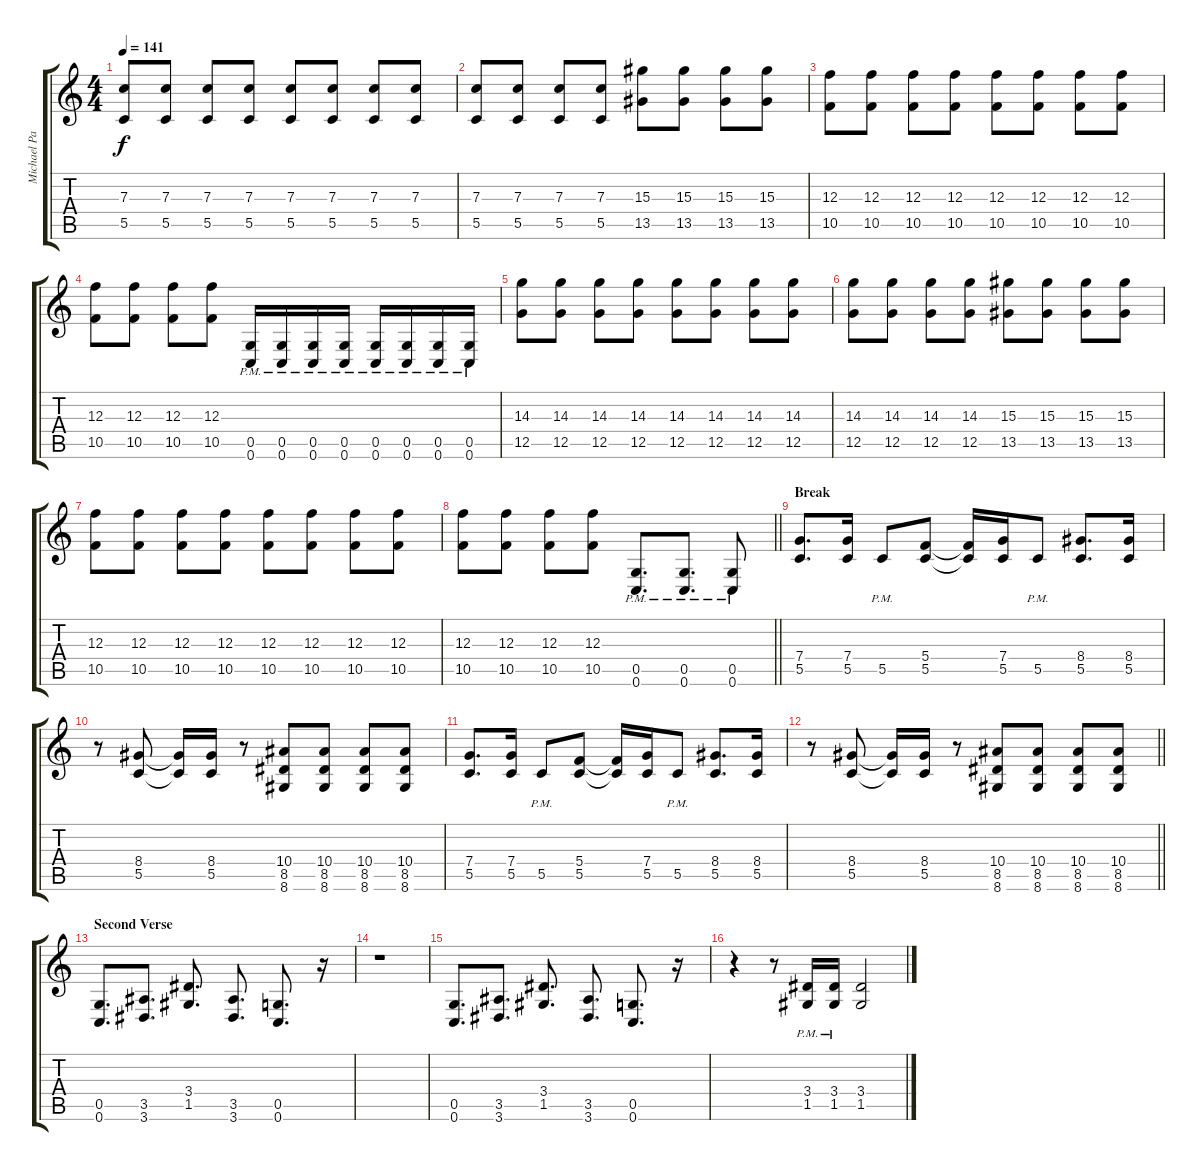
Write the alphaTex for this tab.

\track ("Michael Padget" "Michael Pa") {instrument distortionguitar}
\staff {score tabs}
\tuning (D4 A3 F3 C3 G2 C2) {hide}
\ts (4 4)
\tempo 141
\clef g2
\ks c
(7.3 5.5).8{dy f} (7.3 5.5).8 (7.3 5.5).8 (7.3 5.5).8 (7.3 5.5).8 (7.3 5.5).8 (7.3 5.5).8 (7.3 5.5).8 |
(7.3 5.5).8 (7.3 5.5).8 (7.3 5.5).8 (7.3 5.5).8 (15.3 13.5).8 (15.3 13.5).8 (15.3 13.5).8 (15.3 13.5).8 |
(12.3 10.5).8 (12.3 10.5).8 (12.3 10.5).8 (12.3 10.5).8 (12.3 10.5).8 (12.3 10.5).8 (12.3 10.5).8 (12.3 10.5).8 |
(12.3 10.5).8 (12.3 10.5).8 (12.3 10.5).8 (12.3 10.5).8 (0.5{pm} 0.6{pm}).16 (0.5{pm} 0.6{pm}).16 (0.5{pm} 0.6{pm}).16 (0.5{pm} 0.6{pm}).16 (0.5{pm} 0.6{pm}).16 (0.5{pm} 0.6{pm}).16 (0.5{pm} 0.6{pm}).16 (0.5{pm} 0.6{pm}).16 |
(14.3 12.5).8 (14.3 12.5).8 (14.3 12.5).8 (14.3 12.5).8 (14.3 12.5).8 (14.3 12.5).8 (14.3 12.5).8 (14.3 12.5).8 |
(14.3 12.5).8 (14.3 12.5).8 (14.3 12.5).8 (14.3 12.5).8 (15.3 13.5).8 (15.3 13.5).8 (15.3 13.5).8 (15.3 13.5).8 |
(12.3 10.5).8 (12.3 10.5).8 (12.3 10.5).8 (12.3 10.5).8 (12.3 10.5).8 (12.3 10.5).8 (12.3 10.5).8 (12.3 10.5).8 |
\barLineRight lightlight
(12.3 10.5).8 (12.3 10.5).8 (12.3 10.5).8 (12.3 10.5).8 (0.5{pm} 0.6{pm}).8{d} (0.5{pm} 0.6{pm}).8{d} (0.5{pm} 0.6{pm}).8 |
\section ("" "Break")
(7.4 5.5).8{d} (7.4 5.5).16 5.5{pm}.8 (5.4 5.5).8 (5.4{t} 5.5{t}).16 (7.4 5.5).16 5.5{pm}.8 (8.4 5.5).8{d} (8.4 5.5).16 |
r.8 (8.4 5.5).8 (8.4{t} 5.5{t}).16 (8.4 5.5).16 r.8 (10.4 8.5 8.6).8 (10.4 8.5 8.6).8 (10.4 8.5 8.6).8 (10.4 8.5 8.6).8 |
(7.4 5.5).8{d} (7.4 5.5).16 5.5{pm}.8 (5.4 5.5).8 (5.4{t} 5.5{t}).16 (7.4 5.5).16 5.5{pm}.8 (8.4 5.5).8{d} (8.4 5.5).16 |
\barLineRight lightlight
r.8 (8.4 5.5).8 (8.4{t} 5.5{t}).16 (8.4 5.5).16 r.8 (10.4 8.5 8.6).8 (10.4 8.5 8.6).8 (10.4 8.5 8.6).8 (10.4 8.5 8.6).8 |
\section ("" "Second Verse")
(0.5 0.6).8{d} (3.5 3.6).8{d} (3.4 1.5).8{d} (3.5 3.6).8{d} (0.5 0.6).8{d} r.16 |
r.1 |
(0.5 0.6).8{d} (3.5 3.6).8{d} (3.4 1.5).8{d} (3.5 3.6).8{d} (0.5 0.6).8{d} r.16 |
r.4 r.8 (3.4{pm} 1.5{pm}).16 (3.4{pm} 1.5{pm}).16 (3.4 1.5).2
